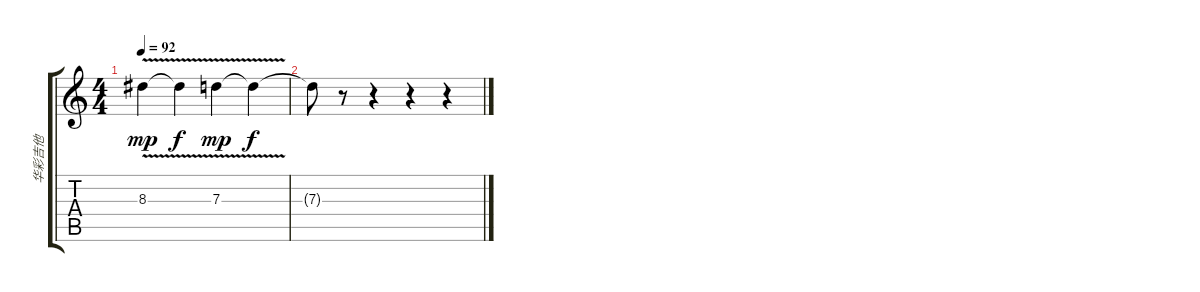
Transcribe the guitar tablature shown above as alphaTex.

\track ("华彩吉他" "华彩吉他") {instrument distortionguitar}
\staff {score tabs}
\tuning (E4 B3 G3 D3 A2 E2) {hide}
\ts (4 4)
\tempo 92
\clef g2
\ks c
8.3{v}.4{dy mp} 8.3{t}.4{dy f} 7.3{v}.4{dy mp} 7.3{t}.4{dy f} |
7.3{t}.8 r.8 r.4 r.4 r.4
